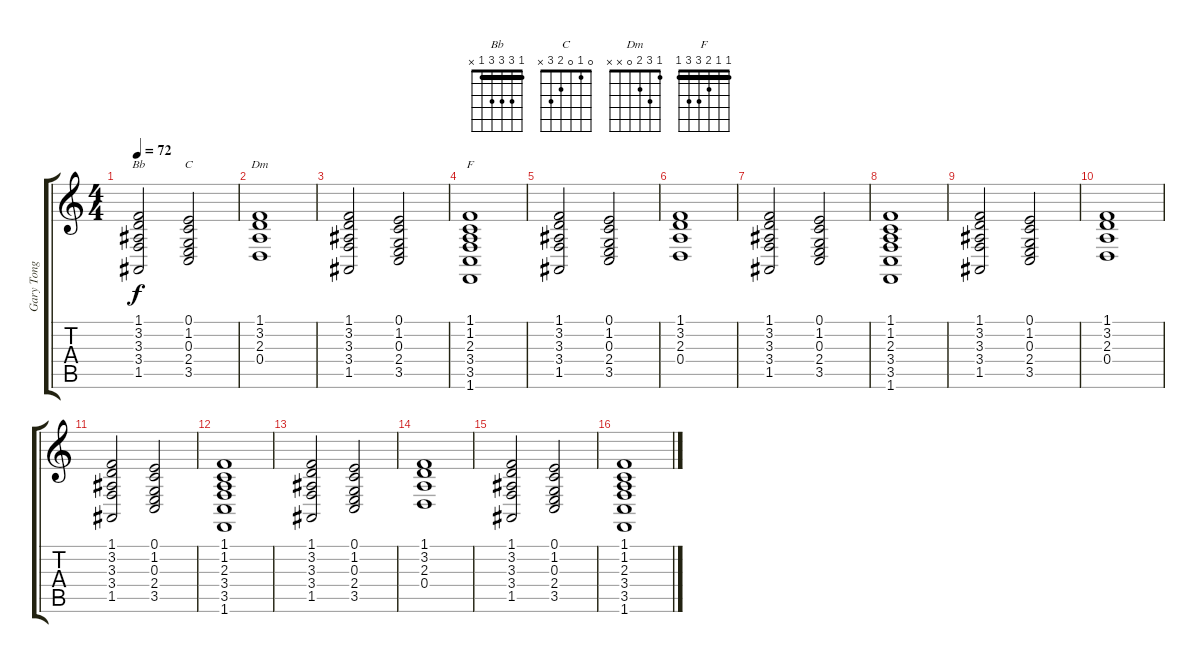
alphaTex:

\track ("Gary Tong" "Gary Tong") {instrument stringensemble1}
\staff {score tabs}
\tuning (E4 B3 G3 D3 A2 E2) {hide}
\chord ("Bb" 1 3 3 3 1 x) {barre 1}
\chord ("C" 0 1 0 2 3 x)
\chord ("Dm" 1 3 2 0 x x)
\chord ("F" 1 1 2 3 3 1) {barre 1}
\ts (4 4)
\tempo 72
\clef g2
\ks c
(1.1 3.2 3.3 3.4 1.5).2{ch "Bb" dy f} (0.1 1.2 0.3 2.4 3.5).2{ch "C"} |
(1.1 3.2 2.3 0.4).1{ch "Dm"} |
(1.1 3.2 3.3 3.4 1.5).2 (0.1 1.2 0.3 2.4 3.5).2 |
(1.1 1.2 2.3 3.4 3.5 1.6).1{ch "F"} |
(1.1 3.2 3.3 3.4 1.5).2 (0.1 1.2 0.3 2.4 3.5).2 |
(1.1 3.2 2.3 0.4).1 |
(1.1 3.2 3.3 3.4 1.5).2 (0.1 1.2 0.3 2.4 3.5).2 |
(1.1 1.2 2.3 3.4 3.5 1.6).1 |
(1.1 3.2 3.3 3.4 1.5).2 (0.1 1.2 0.3 2.4 3.5).2 |
(1.1 3.2 2.3 0.4).1 |
(1.1 3.2 3.3 3.4 1.5).2 (0.1 1.2 0.3 2.4 3.5).2 |
(1.1 1.2 2.3 3.4 3.5 1.6).1 |
(1.1 3.2 3.3 3.4 1.5).2 (0.1 1.2 0.3 2.4 3.5).2 |
(1.1 3.2 2.3 0.4).1 |
(1.1 3.2 3.3 3.4 1.5).2 (0.1 1.2 0.3 2.4 3.5).2 |
(1.1 1.2 2.3 3.4 3.5 1.6).1
